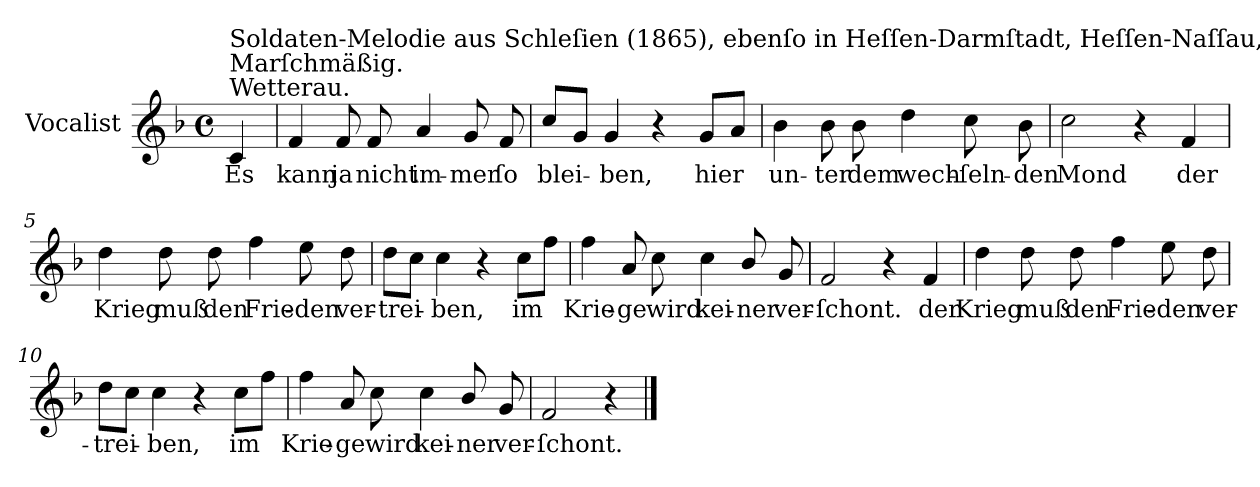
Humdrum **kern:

**kern	**text
*part1	*part1
*staff1	*staff1
*I"Vocalist	*
*k[b-]	*
*F:	*
*M4/4	*
*met(c)	*
=	=
!LO:TX:a:t=Wetterau.	!
!LO:TX:a:t=Marſchmäßig.	!
!LO:TX:a:t=Soldaten-Melodie aus Schleſien (1865), ebenſo in Heſſen-Darmſtadt, Heſſen-Naſſau, Wetterau, Schleswig rc 1880-90.	!
4c	Es
=1	=1
4f	kann
8f	ja
8f	nicht
4a	im-
8g	-mer
8f	ſo
=2	=2
8ccL	blei-
8gJ	.
4g	-ben,
4r	.
8gL	hier
8aJ	.
=3	=3
4b-	un-
8b-	-ter
8b-	dem
4dd	wech-
8cc	-ſeln-
8b-	-den
=4	=4
2cc	Mond
4r	.
4f	der
=5	=5
4dd	Krieg
8dd	muß
8dd	den
4ff	Frie-
8ee	-den
8dd	ver-
=6	=6
8ddL	-trei-
8ccJ	.
4cc	-ben,
4r	.
8ccL	im
8ffJ	.
=7	=7
4ff	Krie-
8a	-ge
8cc	wird
4cc	kei-
8b-/	-ner
8g	ver-
=8	=8
2f	-ſchont.
4r	.
4f	der
=9	=9
4dd	Krieg
8dd	muß
8dd	den
4ff	Frie-
8ee	-den
8dd	ver-
=10	=10
8ddL	-trei-
8ccJ	.
4cc	-ben,
4r	.
8ccL	im
8ffJ	.
=11	=11
4ff	Krie-
8a	-ge
8cc	wird
4cc	kei-
8b-/	-ner
8g	ver-
=12	=12
2f	-ſchont.
4r	.
==	==
*-	*-
